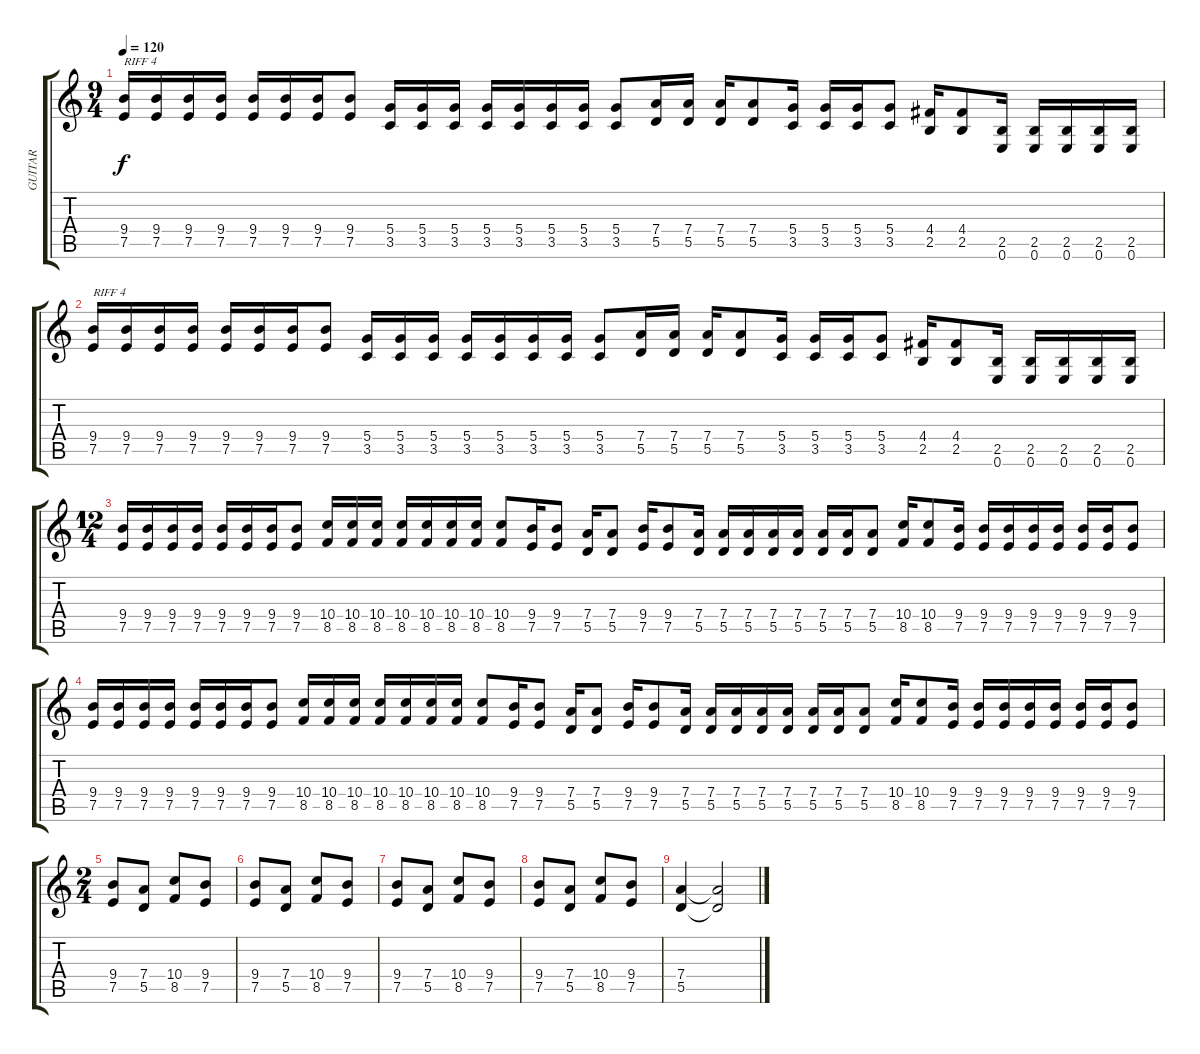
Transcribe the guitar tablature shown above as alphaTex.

\track ("GUITAR" "GUITAR") {instrument distortionguitar}
\staff {score tabs}
\tuning (E4 B3 G3 D3 A2 E2) {hide}
\ts (9 4)
\tempo 120
\clef g2
\ks c
(9.4 7.5).16{txt "RIFF 4" dy f} (9.4 7.5).16 (9.4 7.5).16 (9.4 7.5).16 (9.4 7.5).16 (9.4 7.5).16 (9.4 7.5).16 (9.4 7.5).8 (5.4 3.5).16 (5.4 3.5).16 (5.4 3.5).16 (5.4 3.5).16 (5.4 3.5).16 (5.4 3.5).16 (5.4 3.5).16 (5.4 3.5).8 (7.4 5.5).16 (7.4 5.5).16 (7.4 5.5).16 (7.4 5.5).8 (5.4 3.5).16 (5.4 3.5).16 (5.4 3.5).16 (5.4 3.5).8 (4.4 2.5).16 (4.4 2.5).8 (2.5 0.6).16 (2.5 0.6).16 (2.5 0.6).16 (2.5 0.6).16 (2.5 0.6).16 |
(9.4 7.5).16{txt "RIFF 4"} (9.4 7.5).16 (9.4 7.5).16 (9.4 7.5).16 (9.4 7.5).16 (9.4 7.5).16 (9.4 7.5).16 (9.4 7.5).8 (5.4 3.5).16 (5.4 3.5).16 (5.4 3.5).16 (5.4 3.5).16 (5.4 3.5).16 (5.4 3.5).16 (5.4 3.5).16 (5.4 3.5).8 (7.4 5.5).16 (7.4 5.5).16 (7.4 5.5).16 (7.4 5.5).8 (5.4 3.5).16 (5.4 3.5).16 (5.4 3.5).16 (5.4 3.5).8 (4.4 2.5).16 (4.4 2.5).8 (2.5 0.6).16 (2.5 0.6).16 (2.5 0.6).16 (2.5 0.6).16 (2.5 0.6).16 |
\ts (12 4)
(9.4 7.5).16 (9.4 7.5).16 (9.4 7.5).16 (9.4 7.5).16 (9.4 7.5).16 (9.4 7.5).16 (9.4 7.5).16 (9.4 7.5).8 (10.4 8.5).16 (10.4 8.5).16 (10.4 8.5).16 (10.4 8.5).16 (10.4 8.5).16 (10.4 8.5).16 (10.4 8.5).16 (10.4 8.5).8 (9.4 7.5).16 (9.4 7.5).8 (7.4 5.5).16 (7.4 5.5).8 (9.4 7.5).16 (9.4 7.5).8 (7.4 5.5).16 (7.4 5.5).16 (7.4 5.5).16 (7.4 5.5).16 (7.4 5.5).16 (7.4 5.5).16 (7.4 5.5).16 (7.4 5.5).8 (10.4 8.5).16 (10.4 8.5).8 (9.4 7.5).16 (9.4 7.5).16 (9.4 7.5).16 (9.4 7.5).16 (9.4 7.5).16 (9.4 7.5).16 (9.4 7.5).16 (9.4 7.5).8 |
(9.4 7.5).16 (9.4 7.5).16 (9.4 7.5).16 (9.4 7.5).16 (9.4 7.5).16 (9.4 7.5).16 (9.4 7.5).16 (9.4 7.5).8 (10.4 8.5).16 (10.4 8.5).16 (10.4 8.5).16 (10.4 8.5).16 (10.4 8.5).16 (10.4 8.5).16 (10.4 8.5).16 (10.4 8.5).8 (9.4 7.5).16 (9.4 7.5).8 (7.4 5.5).16 (7.4 5.5).8 (9.4 7.5).16 (9.4 7.5).8 (7.4 5.5).16 (7.4 5.5).16 (7.4 5.5).16 (7.4 5.5).16 (7.4 5.5).16 (7.4 5.5).16 (7.4 5.5).16 (7.4 5.5).8 (10.4 8.5).16 (10.4 8.5).8 (9.4 7.5).16 (9.4 7.5).16 (9.4 7.5).16 (9.4 7.5).16 (9.4 7.5).16 (9.4 7.5).16 (9.4 7.5).16 (9.4 7.5).8 |
\ts (2 4)
(9.4 7.5).8 (7.4 5.5).8 (10.4 8.5).8 (9.4 7.5).8 |
(9.4 7.5).8 (7.4 5.5).8 (10.4 8.5).8 (9.4 7.5).8 |
(9.4 7.5).8 (7.4 5.5).8 (10.4 8.5).8 (9.4 7.5).8 |
(9.4 7.5).8 (7.4 5.5).8 (10.4 8.5).8 (9.4 7.5).8 |
(7.4 5.5).4 (7.4{t} 5.5{t}).2
